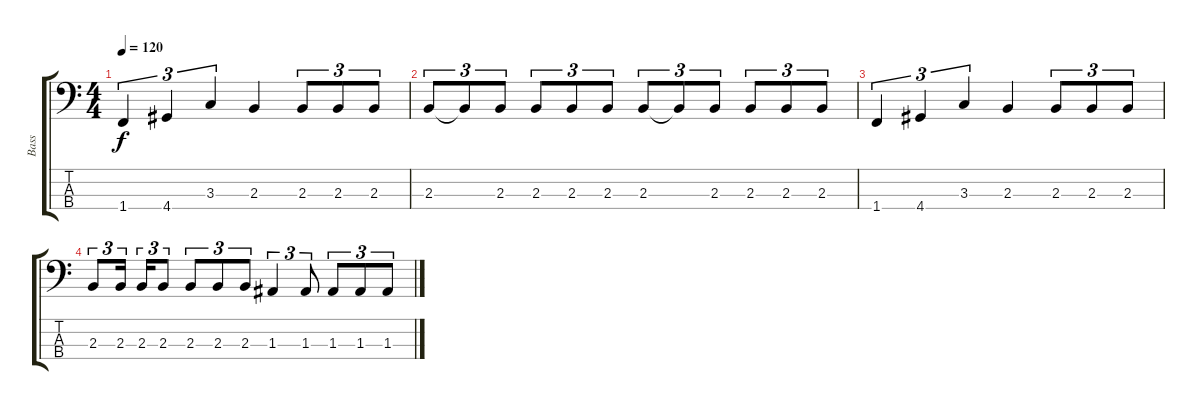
\track ("Bass" "Bass") {instrument electricbassfinger}
\staff {score tabs}
\tuning (G2 D2 A1 E1) {hide}
\ts (4 4)
\tempo 120
\clef f4
\ks c
1.4.4{tu (3 2) dy f} 4.4.4{tu (3 2)} 3.3.4{tu (3 2)} 2.3.4 2.3.8{tu (3 2)} 2.3.8{tu (3 2)} 2.3.8{tu (3 2)} |
2.3.8{tu (3 2)} 2.3{t}.8{tu (3 2)} 2.3.8{tu (3 2)} 2.3.8{tu (3 2)} 2.3.8{tu (3 2)} 2.3.8{tu (3 2)} 2.3.8{tu (3 2)} 2.3{t}.8{tu (3 2)} 2.3.8{tu (3 2)} 2.3.8{tu (3 2)} 2.3.8{tu (3 2)} 2.3.8{tu (3 2)} |
1.4.4{tu (3 2)} 4.4.4{tu (3 2)} 3.3.4{tu (3 2)} 2.3.4 2.3.8{tu (3 2)} 2.3.8{tu (3 2)} 2.3.8{tu (3 2)} |
2.3.8{tu (3 2)} 2.3.16{tu (3 2)} 2.3.16{tu (3 2)} 2.3.8{tu (3 2)} 2.3.8{tu (3 2)} 2.3.8{tu (3 2)} 2.3.8{tu (3 2)} 1.3.4{tu (3 2)} 1.3.8{tu (3 2)} 1.3.8{tu (3 2)} 1.3.8{tu (3 2)} 1.3.8{tu (3 2)}
